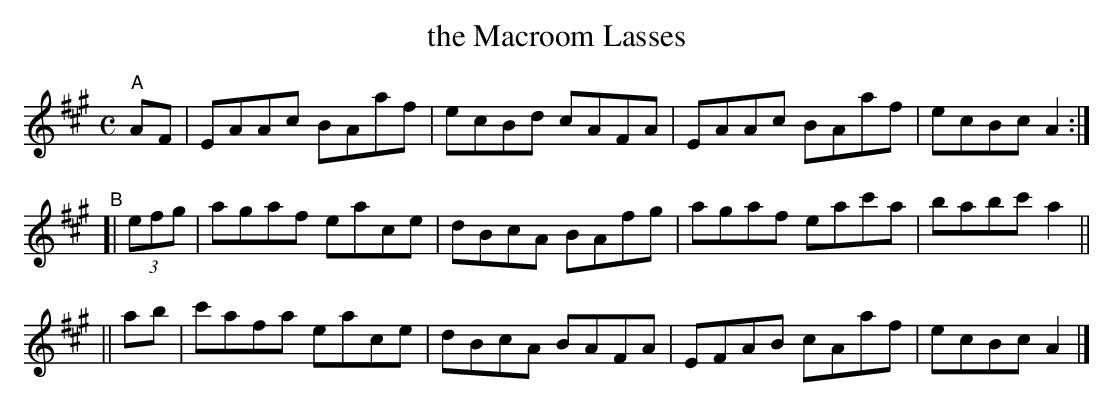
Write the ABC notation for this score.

X:1
T: the Macroom Lasses
M: C
L: 1/8
K: A
"^A"\
AF | EAAc BAaf | ecBd cAFA | EAAc BAaf | ecBc A2 :|
"^B"\
[|(3efg | agaf eace | dBcA BAfg | agaf eac'a | babc' a2 ||
||  ab | c'afa eace | dBcA BAFA | EFAB cAaf | ecBc A2 |]
